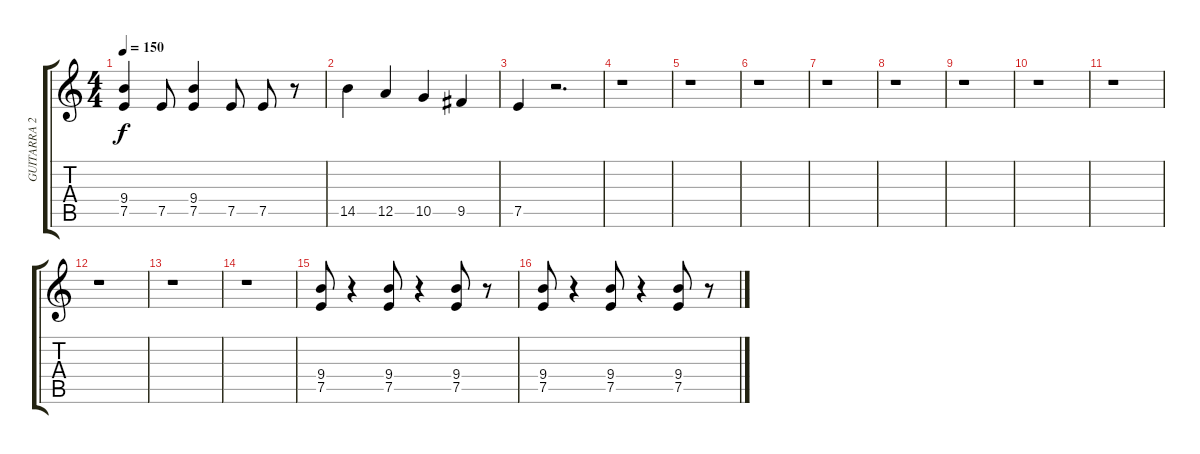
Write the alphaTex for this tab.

\track ("GUITARRA 2" "GUITARRA 2") {instrument distortionguitar}
\staff {score tabs}
\tuning (E4 B3 G3 D3 A2 E2) {hide}
\ts (4 4)
\tempo 150
\clef g2
\ks c
(9.4 7.5).4{dy f} 7.5.8 (9.4 7.5).4 7.5.8 7.5.8 r.8 |
14.5.4 12.5.4 10.5.4 9.5.4 |
7.5.4 r.2{d} |
r.1 |
r.1 |
r.1 |
r.1 |
r.1 |
r.1 |
r.1 |
r.1 |
r.1 |
r.1 |
r.1 |
(9.4 7.5).8 r.4 (9.4 7.5).8 r.4 (9.4 7.5).8 r.8 |
(9.4 7.5).8 r.4 (9.4 7.5).8 r.4 (9.4 7.5).8 r.8
